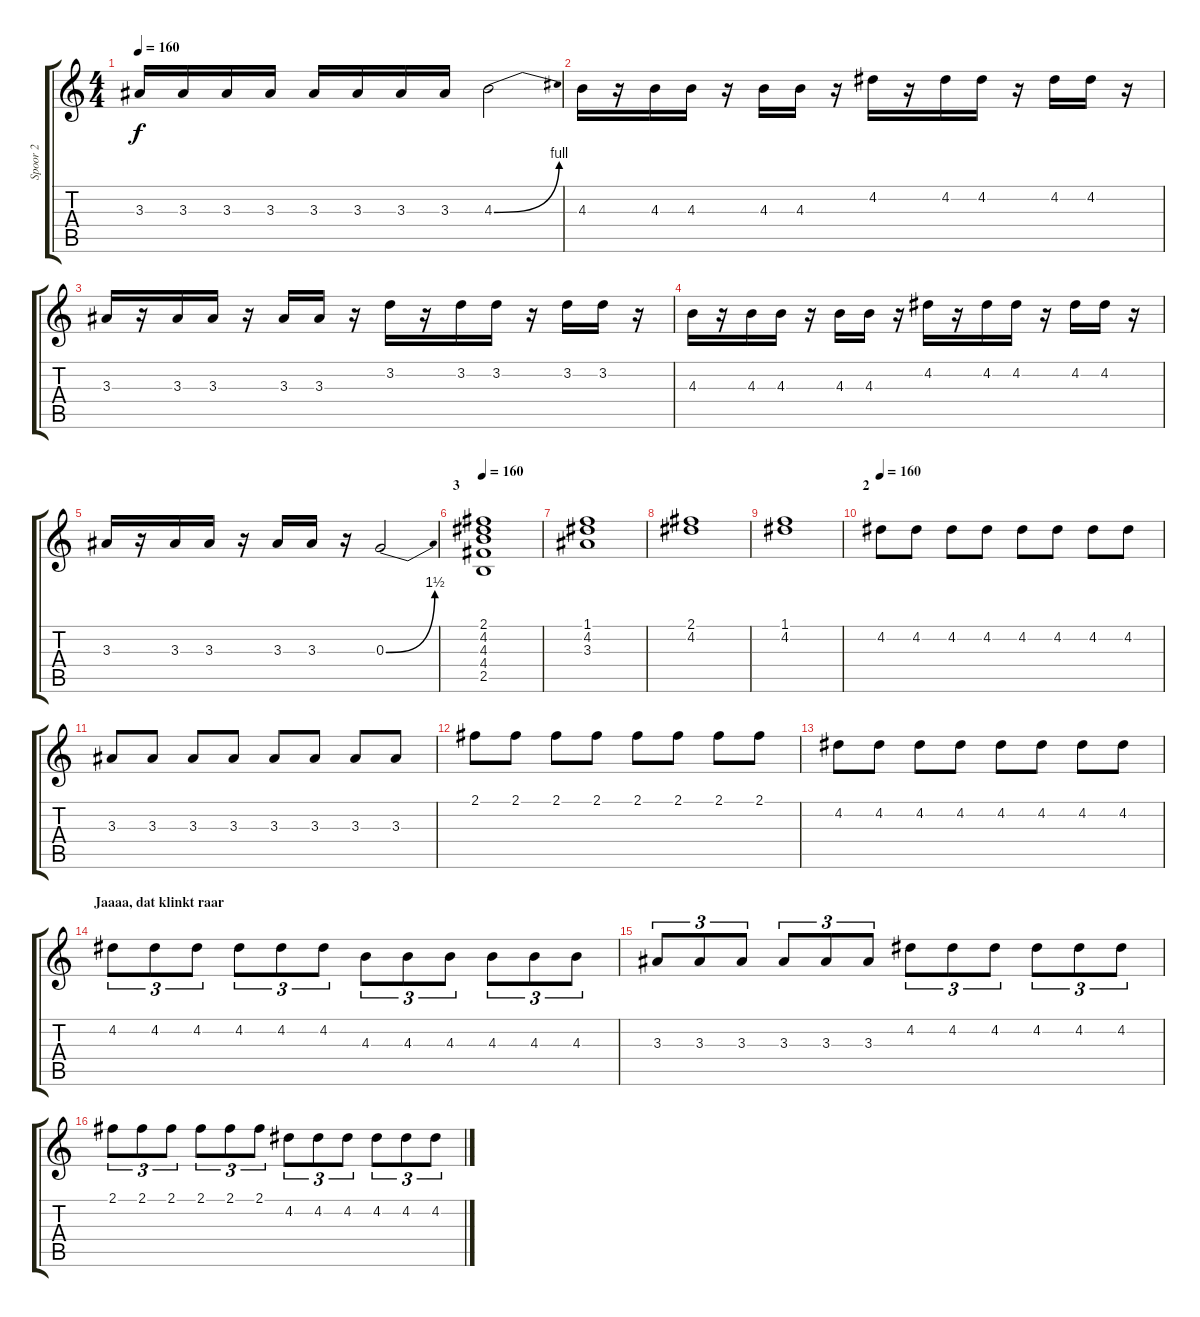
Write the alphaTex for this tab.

\track ("Spoor 2" "Spoor 2") {instrument overdrivenguitar}
\staff {score tabs}
\tuning (E4 B3 G3 D3 A2 E2) {hide}
\ts (4 4)
\tempo 160
\clef g2
\ks c
3.3.16{dy f} 3.3.16 3.3.16 3.3.16 3.3.16 3.3.16 3.3.16 3.3.16 4.3{be (bend 0 0 60 4)}.2 |
4.3.16 r.16 4.3.16 4.3.16 r.16 4.3.16 4.3.16 r.16 4.2.16 r.16 4.2.16 4.2.16 r.16 4.2.16 4.2.16 r.16 |
3.3.16 r.16 3.3.16 3.3.16 r.16 3.3.16 3.3.16 r.16 3.2.16 r.16 3.2.16 3.2.16 r.16 3.2.16 3.2.16 r.16 |
4.3.16 r.16 4.3.16 4.3.16 r.16 4.3.16 4.3.16 r.16 4.2.16 r.16 4.2.16 4.2.16 r.16 4.2.16 4.2.16 r.16 |
3.3.16 r.16 3.3.16 3.3.16 r.16 3.3.16 3.3.16 r.16 0.3{be (bend 0 0 60 6)}.2 |
\section ("" "3")
\tempo 160
(2.1 4.2 4.3 4.4 2.5).1{volume 13 instrument electricguitarclean} |
(1.1 4.2 3.3).1 |
(2.1 4.2).1 |
(1.1 4.2).1 |
\section ("" "2")
\tempo 160
4.2.8 4.2.8 4.2.8 4.2.8 4.2.8 4.2.8 4.2.8 4.2.8 |
3.3.8 3.3.8 3.3.8 3.3.8 3.3.8 3.3.8 3.3.8 3.3.8 |
2.1.8 2.1.8 2.1.8 2.1.8 2.1.8 2.1.8 2.1.8 2.1.8 |
4.2.8 4.2.8 4.2.8 4.2.8 4.2.8 4.2.8 4.2.8 4.2.8 |
\section ("" "Jaaaa, dat klinkt raar")
4.2.8{tu (3 2)} 4.2.8{tu (3 2)} 4.2.8{tu (3 2)} 4.2.8{tu (3 2)} 4.2.8{tu (3 2)} 4.2.8{tu (3 2)} 4.3.8{tu (3 2)} 4.3.8{tu (3 2)} 4.3.8{tu (3 2)} 4.3.8{tu (3 2)} 4.3.8{tu (3 2)} 4.3.8{tu (3 2)} |
3.3.8{tu (3 2)} 3.3.8{tu (3 2)} 3.3.8{tu (3 2)} 3.3.8{tu (3 2)} 3.3.8{tu (3 2)} 3.3.8{tu (3 2)} 4.2.8{tu (3 2)} 4.2.8{tu (3 2)} 4.2.8{tu (3 2)} 4.2.8{tu (3 2)} 4.2.8{tu (3 2)} 4.2.8{tu (3 2)} |
2.1.8{tu (3 2)} 2.1.8{tu (3 2)} 2.1.8{tu (3 2)} 2.1.8{tu (3 2)} 2.1.8{tu (3 2)} 2.1.8{tu (3 2)} 4.2.8{tu (3 2)} 4.2.8{tu (3 2)} 4.2.8{tu (3 2)} 4.2.8{tu (3 2)} 4.2.8{tu (3 2)} 4.2.8{tu (3 2)}
